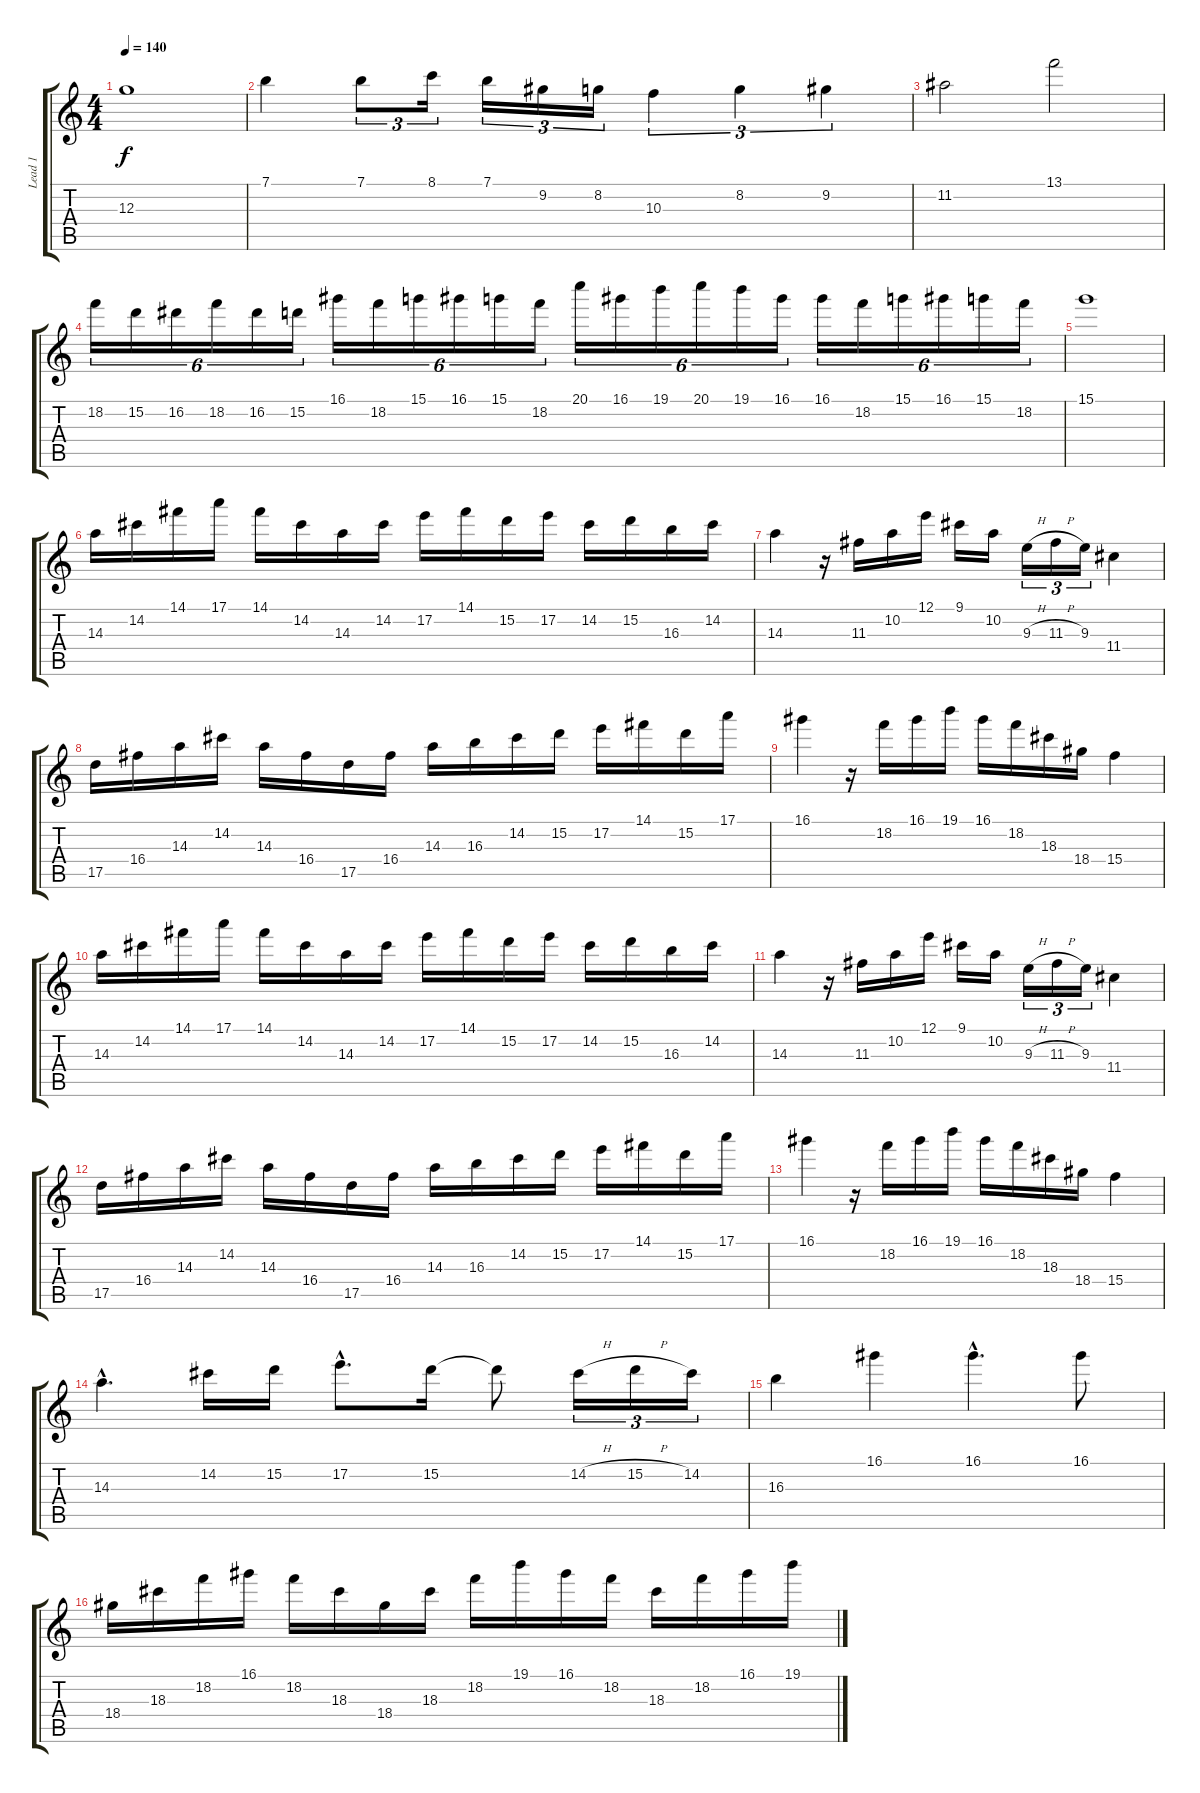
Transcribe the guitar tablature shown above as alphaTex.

\track ("Lead 1" "Lead 1") {instrument overdrivenguitar}
\staff {score tabs}
\tuning (E4 B3 G3 D3 A2 E2) {hide}
\ts (4 4)
\tempo 140
\clef g2
\ks c
12.3.1{dy f} |
7.1.4 7.1.8{tu (3 2)} 8.1.16{tu (3 2)} 7.1.16{tu (3 2)} 9.2.16{tu (3 2)} 8.2.16{tu (3 2)} 10.3.4{tu (3 2)} 8.2.4{tu (3 2)} 9.2.4{tu (3 2)} |
11.2.2 13.1.2 |
18.2.16{tu (6 4)} 15.2.16{tu (6 4)} 16.2.16{tu (6 4)} 18.2.16{tu (6 4)} 16.2.16{tu (6 4)} 15.2.16{tu (6 4)} 16.1.16{tu (6 4)} 18.2.16{tu (6 4)} 15.1.16{tu (6 4)} 16.1.16{tu (6 4)} 15.1.16{tu (6 4)} 18.2.16{tu (6 4)} 20.1.16{tu (6 4)} 16.1.16{tu (6 4)} 19.1.16{tu (6 4)} 20.1.16{tu (6 4)} 19.1.16{tu (6 4)} 16.1.16{tu (6 4)} 16.1.16{tu (6 4)} 18.2.16{tu (6 4)} 15.1.16{tu (6 4)} 16.1.16{tu (6 4)} 15.1.16{tu (6 4)} 18.2.16{tu (6 4)} |
15.1.1 |
14.3.16 14.2.16 14.1.16 17.1.16 14.1.16 14.2.16 14.3.16 14.2.16 17.2.16 14.1.16 15.2.16 17.2.16 14.2.16 15.2.16 16.3.16 14.2.16 |
14.3.4 r.16 11.3.16 10.2.16 12.1.16 9.1.16 10.2.16 9.3{h}.16{tu (3 2)} 11.3{h}.16{tu (3 2)} 9.3.16{tu (3 2)} 11.4.4 |
17.5.16 16.4.16 14.3.16 14.2.16 14.3.16 16.4.16 17.5.16 16.4.16 14.3.16 16.3.16 14.2.16 15.2.16 17.2.16 14.1.16 15.2.16 17.1.16 |
16.1.4 r.16 18.2.16 16.1.16 19.1.16 16.1.16 18.2.16 18.3.16 18.4.16 15.4.4 |
14.3.16 14.2.16 14.1.16 17.1.16 14.1.16 14.2.16 14.3.16 14.2.16 17.2.16 14.1.16 15.2.16 17.2.16 14.2.16 15.2.16 16.3.16 14.2.16 |
14.3.4 r.16 11.3.16 10.2.16 12.1.16 9.1.16 10.2.16 9.3{h}.16{tu (3 2)} 11.3{h}.16{tu (3 2)} 9.3.16{tu (3 2)} 11.4.4 |
17.5.16 16.4.16 14.3.16 14.2.16 14.3.16 16.4.16 17.5.16 16.4.16 14.3.16 16.3.16 14.2.16 15.2.16 17.2.16 14.1.16 15.2.16 17.1.16 |
16.1.4 r.16 18.2.16 16.1.16 19.1.16 16.1.16 18.2.16 18.3.16 18.4.16 15.4.4 |
14.3{hac}.4{d} 14.2.16 15.2.16 17.2{hac}.8{d} 15.2.16 15.2{t}.8 14.2{h}.16{tu (3 2)} 15.2{h}.16{tu (3 2)} 14.2.16{tu (3 2)} |
16.3.4 16.1.4 16.1{hac}.4{d} 16.1.8 |
18.4.16 18.3.16 18.2.16 16.1.16 18.2.16 18.3.16 18.4.16 18.3.16 18.2.16 19.1.16 16.1.16 18.2.16 18.3.16 18.2.16 16.1.16 19.1.16
